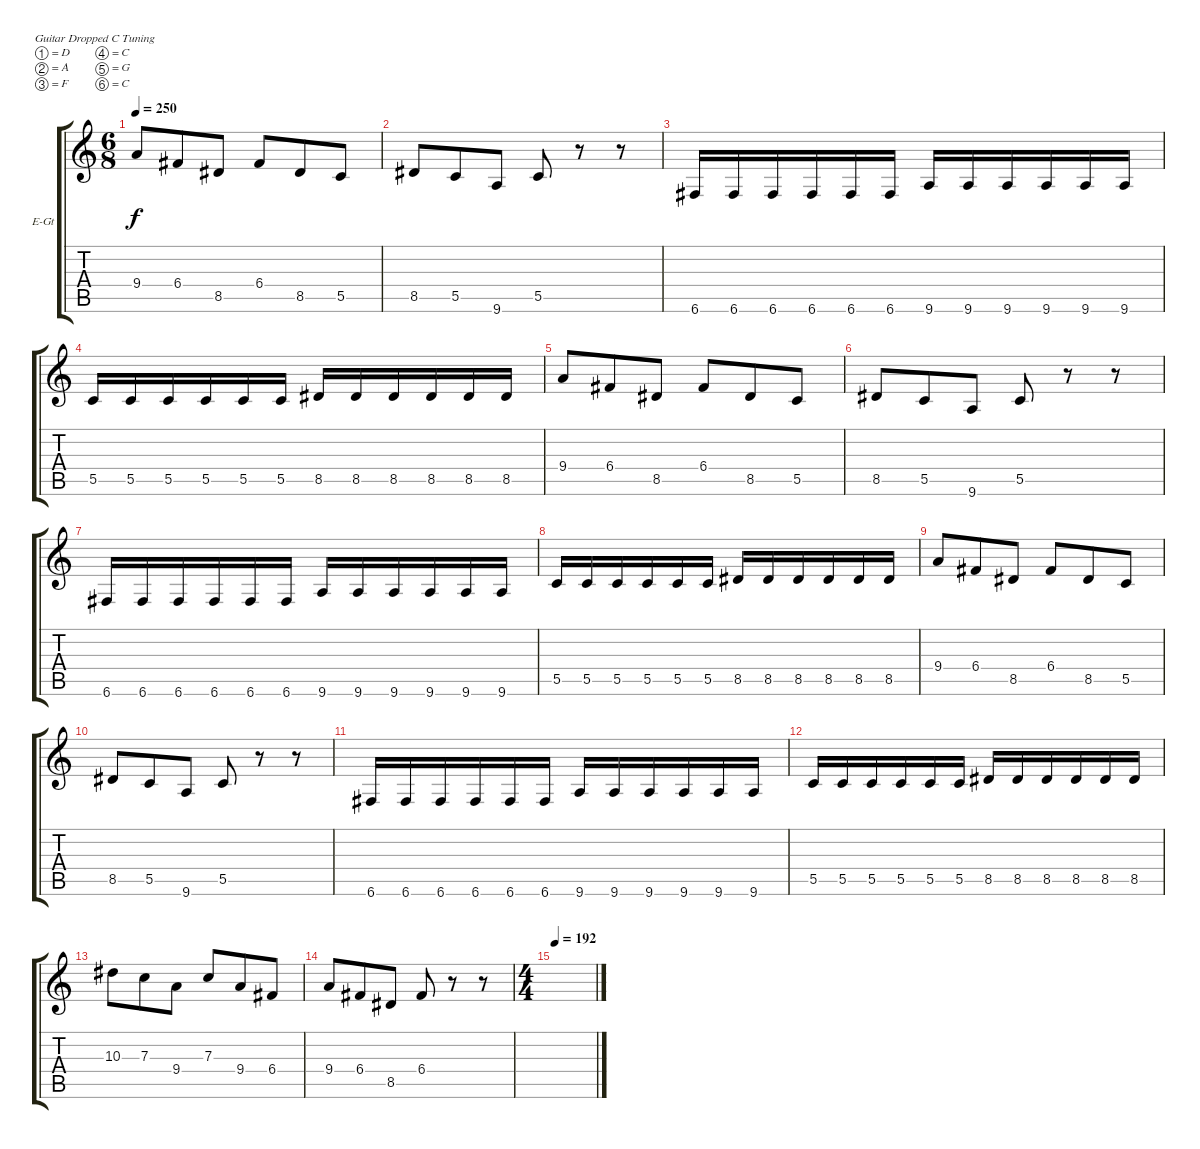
\defaultSystemsLayout 4
\bracketExtendMode groupsimilarinstruments
\firstSystemTrackNameOrientation horizontal
\otherSystemsTrackNameOrientation horizontal
\track ("Chris Valenzuela " "E-Gt") {instrument distortionguitar}
\staff {score tabs}
\tuning (D4 A3 F3 C3 G2 C2)
\ts (6 8)
\tempo 250
\clef g2
\ks c
9.4.8{dy f} 6.4.8 8.5.8 6.4.8 8.5.8 5.5.8 |
8.5.8 5.5.8 9.6.8 5.5.8 r.8 r.8 |
6.6.16 6.6.16 6.6.16 6.6.16 6.6.16 6.6.16 9.6.16 9.6.16 9.6.16 9.6.16 9.6.16 9.6.16 |
5.5.16 5.5.16 5.5.16 5.5.16 5.5.16 5.5.16 8.5.16 8.5.16 8.5.16 8.5.16 8.5.16 8.5.16 |
9.4.8 6.4.8 8.5.8 6.4.8 8.5.8 5.5.8 |
8.5.8 5.5.8 9.6.8 5.5.8 r.8 r.8 |
6.6.16 6.6.16 6.6.16 6.6.16 6.6.16 6.6.16 9.6.16 9.6.16 9.6.16 9.6.16 9.6.16 9.6.16 |
5.5.16 5.5.16 5.5.16 5.5.16 5.5.16 5.5.16 8.5.16 8.5.16 8.5.16 8.5.16 8.5.16 8.5.16 |
9.4.8 6.4.8 8.5.8 6.4.8 8.5.8 5.5.8 |
8.5.8 5.5.8 9.6.8 5.5.8 r.8 r.8 |
6.6.16 6.6.16 6.6.16 6.6.16 6.6.16 6.6.16 9.6.16 9.6.16 9.6.16 9.6.16 9.6.16 9.6.16 |
5.5.16 5.5.16 5.5.16 5.5.16 5.5.16 5.5.16 8.5.16 8.5.16 8.5.16 8.5.16 8.5.16 8.5.16 |
10.3.8 7.3.8 9.4.8 7.3.8 9.4.8 6.4.8 |
9.4.8 6.4.8 8.5.8 6.4.8 r.8 r.8 |
\ts (4 4)
\tempo (192 0.0125)
